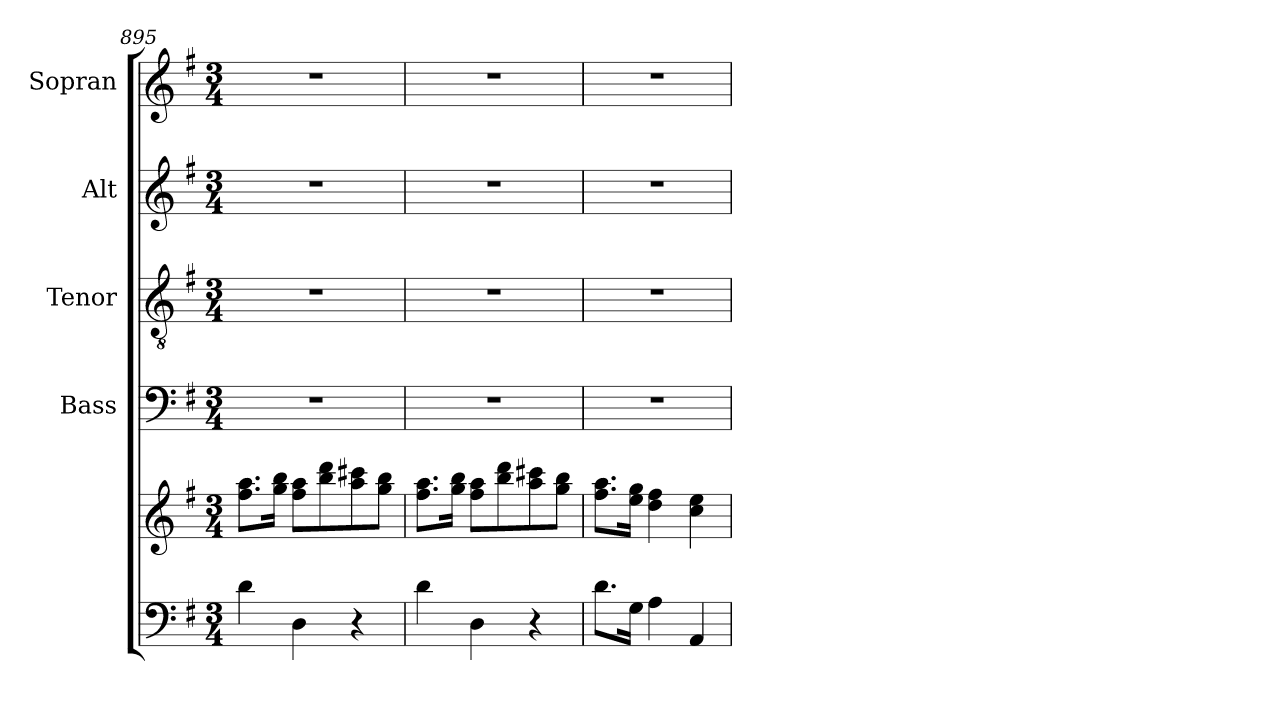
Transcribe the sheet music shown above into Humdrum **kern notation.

**kern	**kern	**kern	**kern	**kern	**kern
*part5	*part5	*part4	*part3	*part2	*part1
*staff6	*staff5	*staff4	*staff3	*staff2	*staff1
*	*	*I"Bass	*I"Tenor	*I"Alt	*I"Sopran
*	*	*I'B.	*I'T.	*I'A.	*I'S.
*clefF4	*clefG2	*clefF4	*clefGv2	*clefG2	*clefG2
*k[f#]	*k[f#]	*k[f#]	*k[f#]	*k[f#]	*k[f#]
*G:	*G:	*G:	*G:	*G:	*G:
*M3/4	*M3/4	*M3/4	*M3/4	*M3/4	*M3/4
=895	=895	=895	=895	=895	=895
4d\	8.ff#\ 8.aa\L	2.r	2.r	2.r	2.r
.	16gg\ 16bb\Jk	.	.	.	.
4D\	8ff#\ 8aa\L	.	.	.	.
.	8bb\ 8ddd\	.	.	.	.
4r	8aa\ 8ccc#X\	.	.	.	.
.	8gg\ 8bb\J	.	.	.	.
=896	=896	=896	=896	=896	=896
4d\	8.ff#\ 8.aa\L	2.r	2.r	2.r	2.r
.	16gg\ 16bb\Jk	.	.	.	.
4D\	8ff#\ 8aa\L	.	.	.	.
.	8bb\ 8ddd\	.	.	.	.
4r	8aa\ 8ccc#X\	.	.	.	.
.	8gg\ 8bb\J	.	.	.	.
=897	=897	=897	=897	=897	=897
8.d\L	8.ff#\ 8.aa\L	2.r	2.r	2.r	2.r
16G\Jk	16ee\ 16gg\Jk	.	.	.	.
4A\	4dd\ 4ff#\	.	.	.	.
4AA/	4cc\ 4ee\	.	.	.	.
=	=	=	=	=	=
*-	*-	*-	*-	*-	*-
